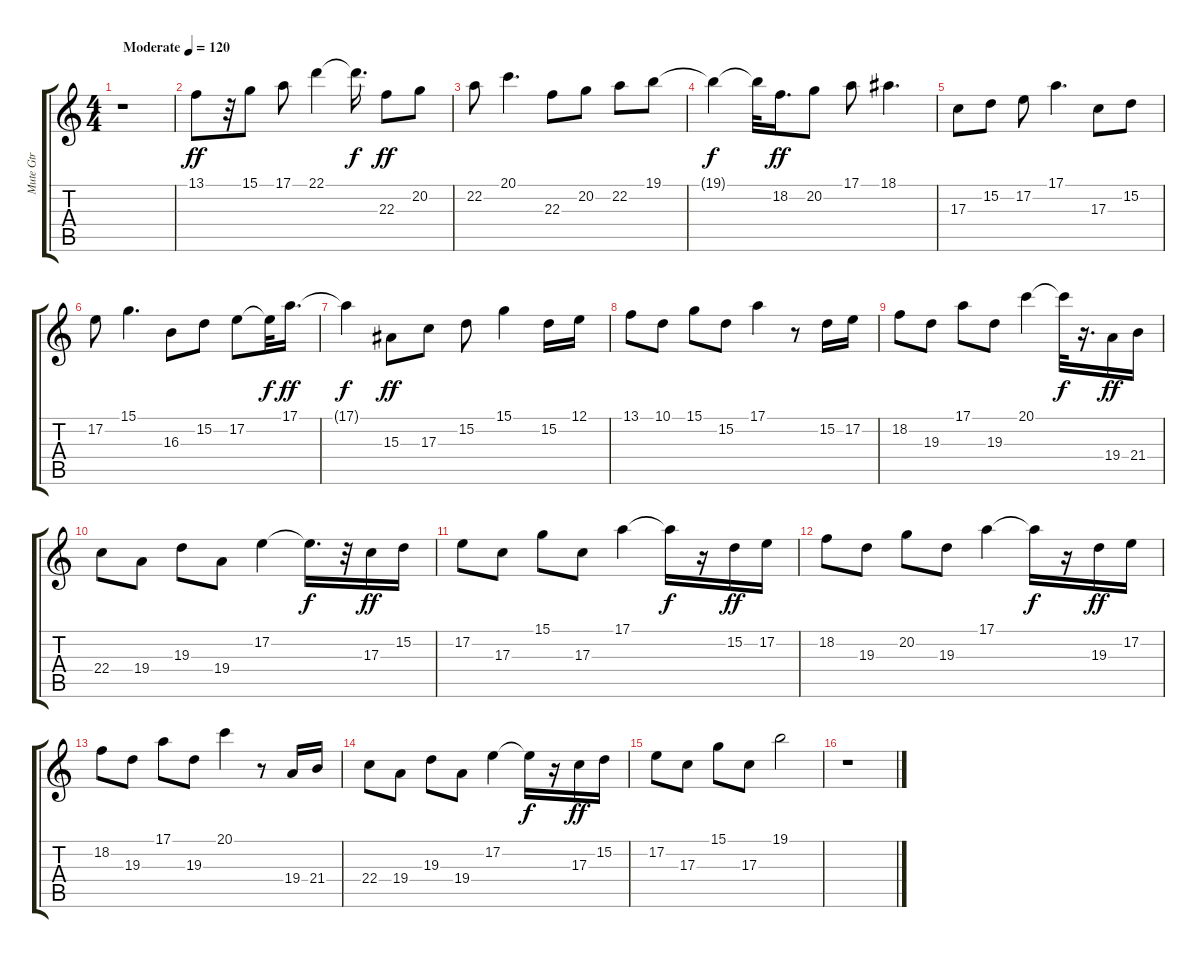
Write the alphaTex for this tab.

\track ("Mute Gtr" "Mute Gtr") {instrument synthbrass1}
\staff {score tabs}
\tuning (E4 B3 G3 D3 A2 E2) {hide}
\ts (4 4)
\tempo (120 "Moderate")
\clef g2
\ks c
r.1{dy ff instrument synthbrass1} |
13.1.8 r.32 15.1.8 17.1.8 22.1.4 22.1{t}.16{d dy f} 22.3.8{dy ff} 20.2.8 |
22.2.8 20.1.4{d} 22.3.8 20.2.8 22.2.8 19.1.8 |
19.1{t}.4{dy f} 19.1{t}.32 18.2.16{d dy ff} 20.2.8 17.1.8 18.1.4{d} |
17.3.8 15.2.8 17.2.8 17.1.4{d} 17.3.8 15.2.8 |
17.2.8 15.1.4{d} 16.3.8 15.2.8 17.2.8 17.2{t}.32{dy f} 17.1.16{d dy ff} |
17.1{t}.4{dy f} 15.3.8{dy ff} 17.3.8 15.2.8 15.1.4 15.2.16{balance 8} 12.1.16 |
13.1.8 10.1.8 15.1.8 15.2.8 17.1.4 r.8 15.2.16 17.2.16 |
18.2.8 19.3.8 17.1.8 19.3.8 20.1.4 20.1{t}.32{dy f} r.16{d} 19.4.16{dy ff} 21.4.16 |
22.4.8 19.4.8 19.3.8 19.4.8 17.2.4 17.2{t}.16{d dy f} r.32 17.3.16{dy ff} 15.2.16 |
17.2.8 17.3.8 15.1.8 17.3.8 17.1.4 17.1{t}.16{dy f} r.16 15.2.16{dy ff} 17.2.16 |
18.2.8 19.3.8 20.2.8 19.3.8 17.1.4 17.1{t}.16{dy f} r.16 19.3.16{dy ff} 17.2.16 |
18.2.8 19.3.8 17.1.8 19.3.8 20.1.4 r.8 19.4.16 21.4.16 |
22.4.8 19.4.8 19.3.8 19.4.8 17.2.4 17.2{t}.16{dy f} r.16 17.3.16{dy ff} 15.2.16 |
17.2.8 17.3.8 15.1.8 17.3.8 19.1.2 |
r.1
